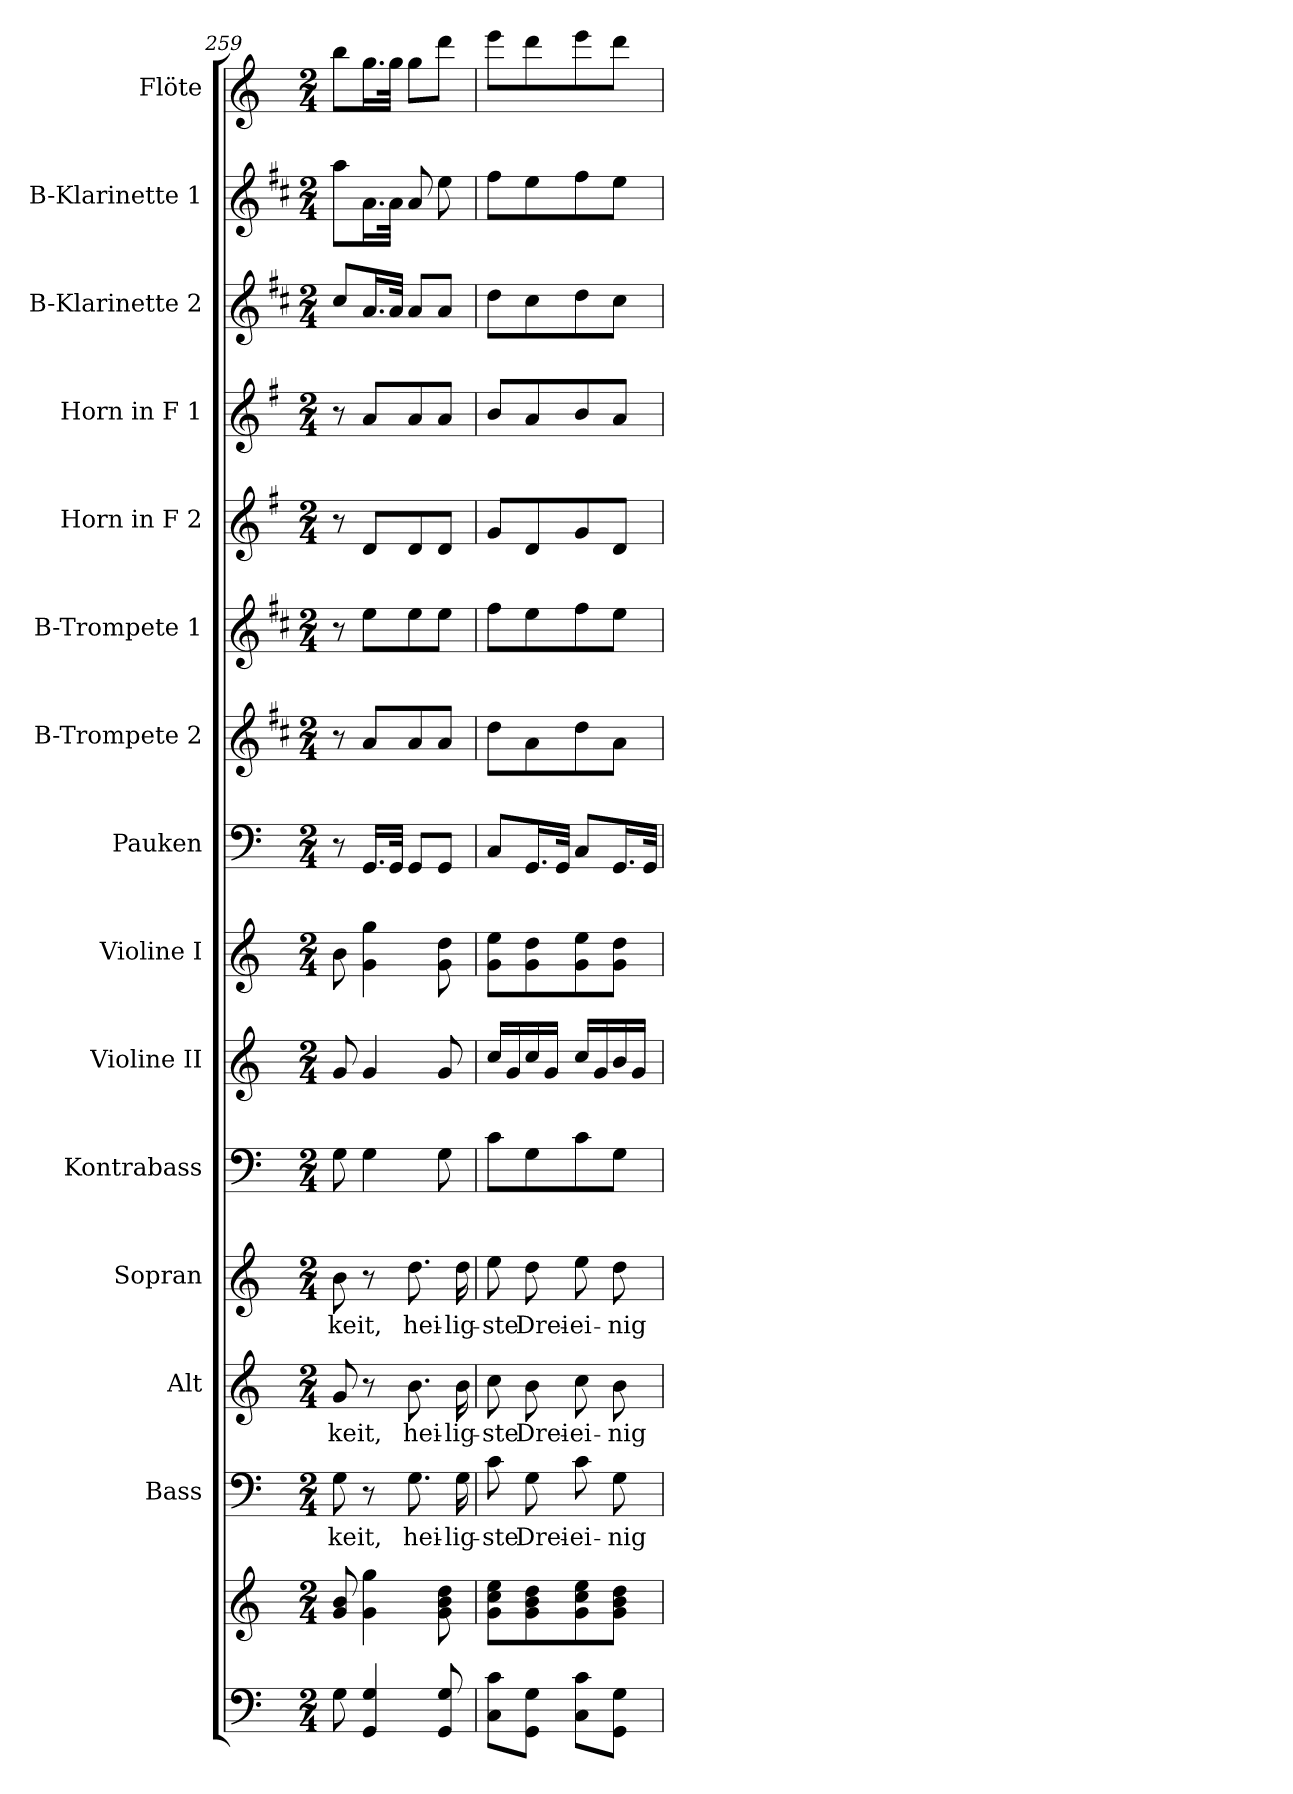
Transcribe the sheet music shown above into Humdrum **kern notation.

**kern	**kern	**kern	**text	**kern	**text	**kern	**text	**kern	**kern	**kern	**kern	**kern	**kern	**kern	**kern	**kern	**kern	**kern
*part15	*part15	*part14	*part14	*part13	*part13	*part12	*part12	*part11	*part10	*part9	*part8	*part7	*part6	*part5	*part4	*part3	*part2	*part1
*staff16	*staff15	*staff14	*staff14	*staff13	*staff13	*staff12	*staff12	*staff11	*staff10	*staff9	*staff8	*staff7	*staff6	*staff5	*staff4	*staff3	*staff2	*staff1
*	*	*I"Bass	*	*I"Alt	*	*I"Sopran	*	*I"Kontrabass	*I"Violine II	*I"Violine I	*I"Pauken	*I"B-Trompete 2	*I"B-Trompete 1	*I"Horn in F 2	*I"Horn in F 1	*I"B-Klarinette 2	*I"B-Klarinette 1	*I"Flöte
*	*	*I'B.	*	*I'A.	*	*I'S.	*	*I'Kb.	*I'Vl. II	*I'Vl. I	*I'Pk.	*I'B Trp. 2	*I'B Trp. 1	*	*	*I'B Kl. 2	*I'B Kl. 1	*I'Fl.
!!LO:PB:g=z
*clefF4	*clefG2	*clefF4	*	*clefG2	*	*clefG2	*	*clefF4	*clefG2	*clefG2	*clefF4	*clefG2	*clefG2	*clefG2	*clefG2	*clefG2	*clefG2	*clefG2
*	*	*	*	*	*	*	*	*ITrd7c12	*	*	*	*ITrd1c2	*ITrd1c2	*ITrd4c7	*ITrd4c7	*ITrd1c2	*ITrd1c2	*
*k[]	*k[]	*k[]	*	*k[]	*	*k[]	*	*k[]	*k[]	*k[]	*k[]	*k[]	*k[]	*k[]	*k[]	*k[]	*k[]	*k[]
*C:	*C:	*C:	*	*C:	*	*C:	*	*C:	*C:	*C:	*C:	*C:	*C:	*C:	*C:	*C:	*C:	*C:
*M2/4	*M2/4	*M2/4	*	*M2/4	*	*M2/4	*	*M2/4	*M2/4	*M2/4	*M2/4	*M2/4	*M2/4	*M2/4	*M2/4	*M2/4	*M2/4	*M2/4
=259	=259	=259	=259	=259	=259	=259	=259	=259	=259	=259	=259	=259	=259	=259	=259	=259	=259	=259
!	!	!	!LO:LY:b	!	!LO:LY:b	!	!LO:LY:b	!	!	!	!	!	!	!	!	!	!	!
8G\	8g/ 8b/	8G\	-keit,	8g/	-keit,	8b\	-keit,	8GG\	8g/	8b\	8r	8r	8r	8r	8r	8b/L	8gg\L	8bb\L
4GG/ 4G/	4g\ 4gg\	8r	.	8r	.	8r	.	4GG\	4g/	4g\ 4gg\	16.GG/LL	8g/L	8dd\L	8G/L	8d/L	16.g/L	16.g\L	16.gg\L
.	.	.	.	.	.	.	.	.	.	.	32GG/JJk	.	.	.	.	32g/JJk	32g\JJk	32gg\JJk
!	!	!	!LO:LY:b	!	!LO:LY:b	!	!LO:LY:b	!	!	!	!	!	!	!	!	!	!	!
.	.	8.G\	hei-	8.b\	hei-	8.dd\	hei-	.	.	.	8GG/L	8g/	8dd\	8G/	8d/	8g/L	8g/	8gg\L
8GG/ 8G/	8g\ 8b\ 8dd\	.	.	.	.	.	.	8GG\	8g/	8g\ 8dd\	8GG/J	8g/J	8dd\J	8G/J	8d/J	8g/J	8dd\	8ddd\J
!	!	!	!LO:LY:b	!	!LO:LY:b	!	!LO:LY:b	!	!	!	!	!	!	!	!	!	!	!
.	.	16G\	-lig-	16b\	-lig-	16dd\	-lig-	.	.	.	.	.	.	.	.	.	.	.
=260	=260	=260	=260	=260	=260	=260	=260	=260	=260	=260	=260	=260	=260	=260	=260	=260	=260	=260
!	!	!	!LO:LY:b	!	!LO:LY:b	!	!LO:LY:b	!	!	!	!	!	!	!	!	!	!	!
8C\ 8c\L	8g\ 8cc\ 8ee\L	8c\	-ste	8cc\	-ste	8ee\	-ste	8C\L	16cc/LL	8g\ 8ee\L	8C/L	8cc\L	8ee\L	8c/L	8e/L	8cc\L	8ee\L	8eee\L
.	.	.	.	.	.	.	.	.	16g/	.	.	.	.	.	.	.	.	.
!	!	!	!LO:LY:b	!	!LO:LY:b	!	!LO:LY:b	!	!	!	!	!	!	!	!	!	!	!
8GG\ 8G\J	8g\ 8b\ 8dd\	8G\	Drei-	8b\	Drei-	8dd\	Drei-	8GG\	16cc/	8g\ 8dd\	16.GG/L	8g\	8dd\	8G/	8d/	8b\	8dd\	8ddd\
.	.	.	.	.	.	.	.	.	16g/JJ	.	.	.	.	.	.	.	.	.
.	.	.	.	.	.	.	.	.	.	.	32GG/JJk	.	.	.	.	.	.	.
!	!	!	!LO:LY:b	!	!LO:LY:b	!	!LO:LY:b	!	!	!	!	!	!	!	!	!	!	!
8C\ 8c\L	8g\ 8cc\ 8ee\	8c\	-ei-	8cc\	-ei-	8ee\	-ei-	8C\	16cc/LL	8g\ 8ee\	8C/L	8cc\	8ee\	8c/	8e/	8cc\	8ee\	8eee\
.	.	.	.	.	.	.	.	.	16g/	.	.	.	.	.	.	.	.	.
!	!	!	!LO:LY:b	!	!LO:LY:b	!	!LO:LY:b	!	!	!	!	!	!	!	!	!	!	!
8GG\ 8G\J	8g\ 8b\ 8dd\J	8G\	-nig-	8b\	-nig-	8dd\	-nig-	8GG\J	16b/	8g\ 8dd\J	16.GG/L	8g\J	8dd\J	8G/J	8d/J	8b\J	8dd\J	8ddd\J
.	.	.	.	.	.	.	.	.	16g/JJ	.	.	.	.	.	.	.	.	.
.	.	.	.	.	.	.	.	.	.	.	32GG/JJk	.	.	.	.	.	.	.
=	=	=	=	=	=	=	=	=	=	=	=	=	=	=	=	=	=	=
*-	*-	*-	*-	*-	*-	*-	*-	*-	*-	*-	*-	*-	*-	*-	*-	*-	*-	*-
